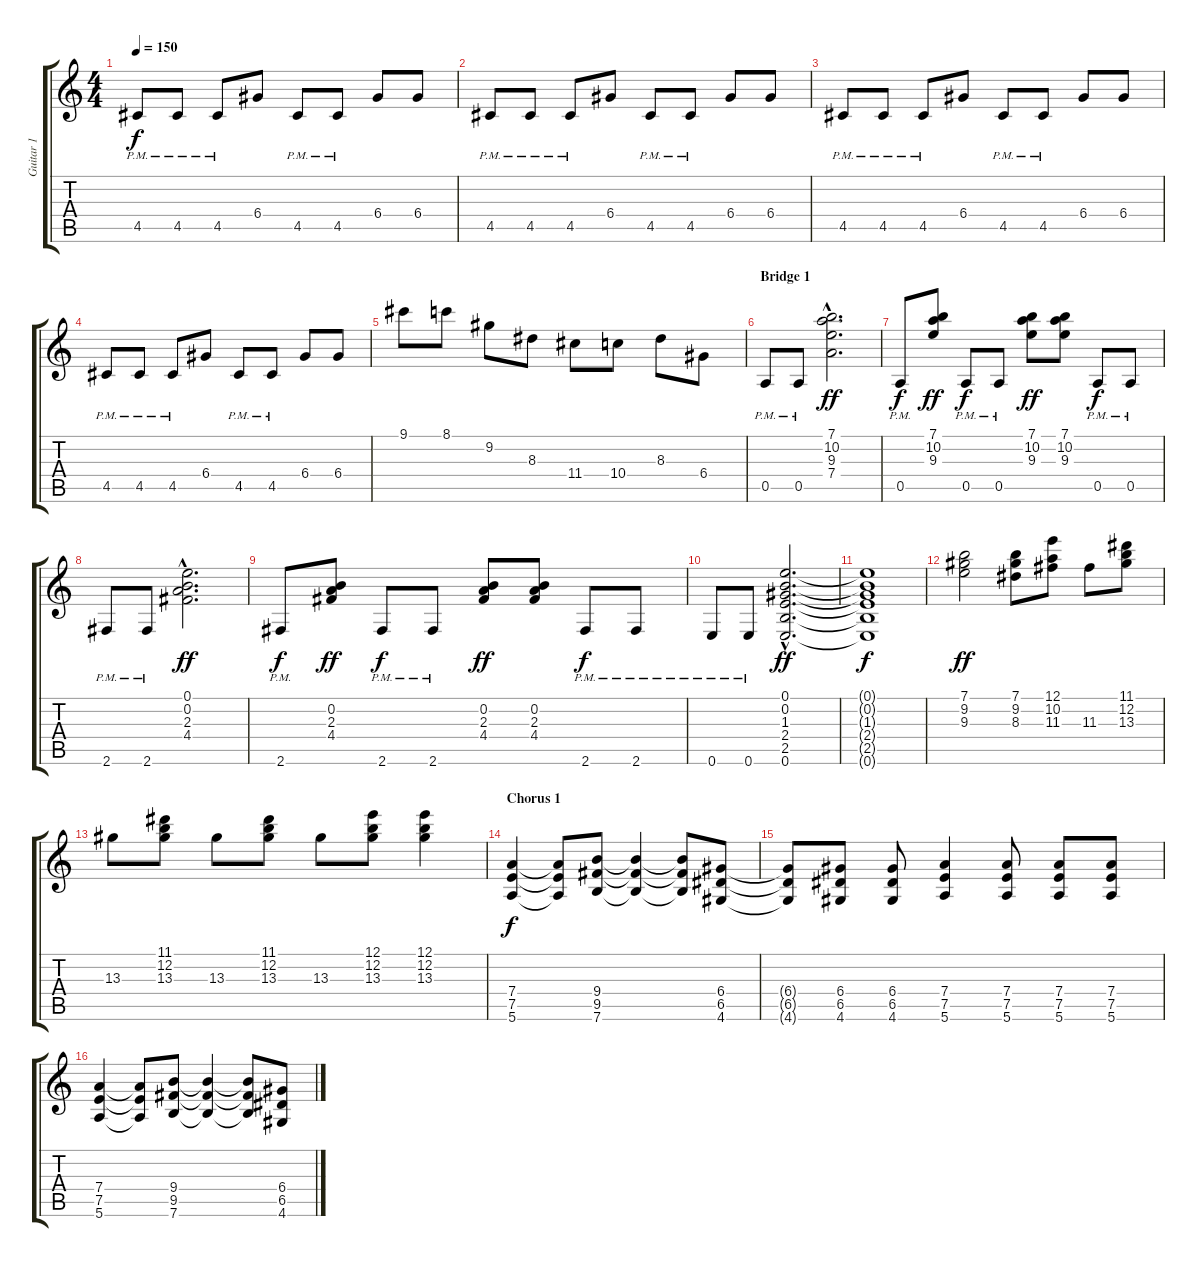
\track ("Guitar 1" "Guitar 1") {instrument overdrivenguitar}
\staff {score tabs}
\tuning (E4 B3 G3 D3 A2 E2) {hide}
\ts (4 4)
\tempo 150
\clef g2
\ks c
4.5{pm}.8{dy f} 4.5{pm}.8 4.5{pm}.8 6.4.8 4.5{pm}.8 4.5{pm}.8 6.4.8 6.4.8 |
4.5{pm}.8 4.5{pm}.8 4.5{pm}.8 6.4.8 4.5{pm}.8 4.5{pm}.8 6.4.8 6.4.8 |
4.5{pm}.8 4.5{pm}.8 4.5{pm}.8 6.4.8 4.5{pm}.8 4.5{pm}.8 6.4.8 6.4.8 |
4.5{pm}.8 4.5{pm}.8 4.5{pm}.8 6.4.8 4.5{pm}.8 4.5{pm}.8 6.4.8 6.4.8 |
9.1.8 8.1.8 9.2.8 8.3.8 11.4.8 10.4.8 8.3.8 6.4.8 |
\section ("" "Bridge 1")
0.5{pm}.8 0.5{pm}.8 (7.1{hac} 10.2{hac} 9.3{hac} 7.4{hac}).2{d dy ff} |
0.5{pm}.8{dy f} (7.1 10.2 9.3).8{dy ff} 0.5{pm}.8{dy f} 0.5{pm}.8 (7.1 10.2 9.3).8{dy ff} (7.1 10.2 9.3).8 0.5{pm}.8{dy f} 0.5{pm}.8 |
2.6{pm}.8 2.6{pm}.8 (0.1{hac} 0.2{hac} 2.3{hac} 4.4{hac}).2{d dy ff} |
2.6{pm}.8{dy f} (0.2 2.3 4.4).8{dy ff} 2.6{pm}.8{dy f} 2.6{pm}.8 (0.2 2.3 4.4).8{dy ff} (0.2 2.3 4.4).8 2.6{pm}.8{dy f} 2.6{pm}.8 |
0.6{pm}.8 0.6{pm}.8 (0.1{hac} 0.2{hac} 1.3{hac} 2.4{hac} 2.5{hac} 0.6{hac}).2{d dy ff} |
(0.1{t} 0.2{t} 1.3{t} 2.4{t} 2.5{t} 0.6{t}).1{dy f} |
(7.1 9.2 9.3).2{dy ff} (7.1 9.2 8.3).8 (12.1 10.2 11.3).8 11.3.8 (11.1 12.2 13.3).8 |
13.3.8 (11.1 12.2 13.3).8 13.3.8 (11.1 12.2 13.3).8 13.3.8 (12.1 12.2 13.3).8 (12.1 12.2 13.3).4 |
\section ("" "Chorus 1")
(7.4 7.5 5.6).4{dy f} (7.4{t} 7.5{t} 5.6{t}).8 (9.4 9.5 7.6).8 (9.4{t} 9.5{t} 7.6{t}).4 (9.4{t} 9.5{t} 7.6{t}).8 (6.4 6.5 4.6).8 |
(6.4{t} 6.5{t} 4.6{t}).8 (6.4 6.5 4.6).8 (6.4 6.5 4.6).8 (7.4 7.5 5.6).4 (7.4 7.5 5.6).8 (7.4 7.5 5.6).8 (7.4 7.5 5.6).8 |
(7.4 7.5 5.6).4 (7.4{t} 7.5{t} 5.6{t}).8 (9.4 9.5 7.6).8 (9.4{t} 9.5{t} 7.6{t}).4 (9.4{t} 9.5{t} 7.6{t}).8 (6.4 6.5 4.6).8
